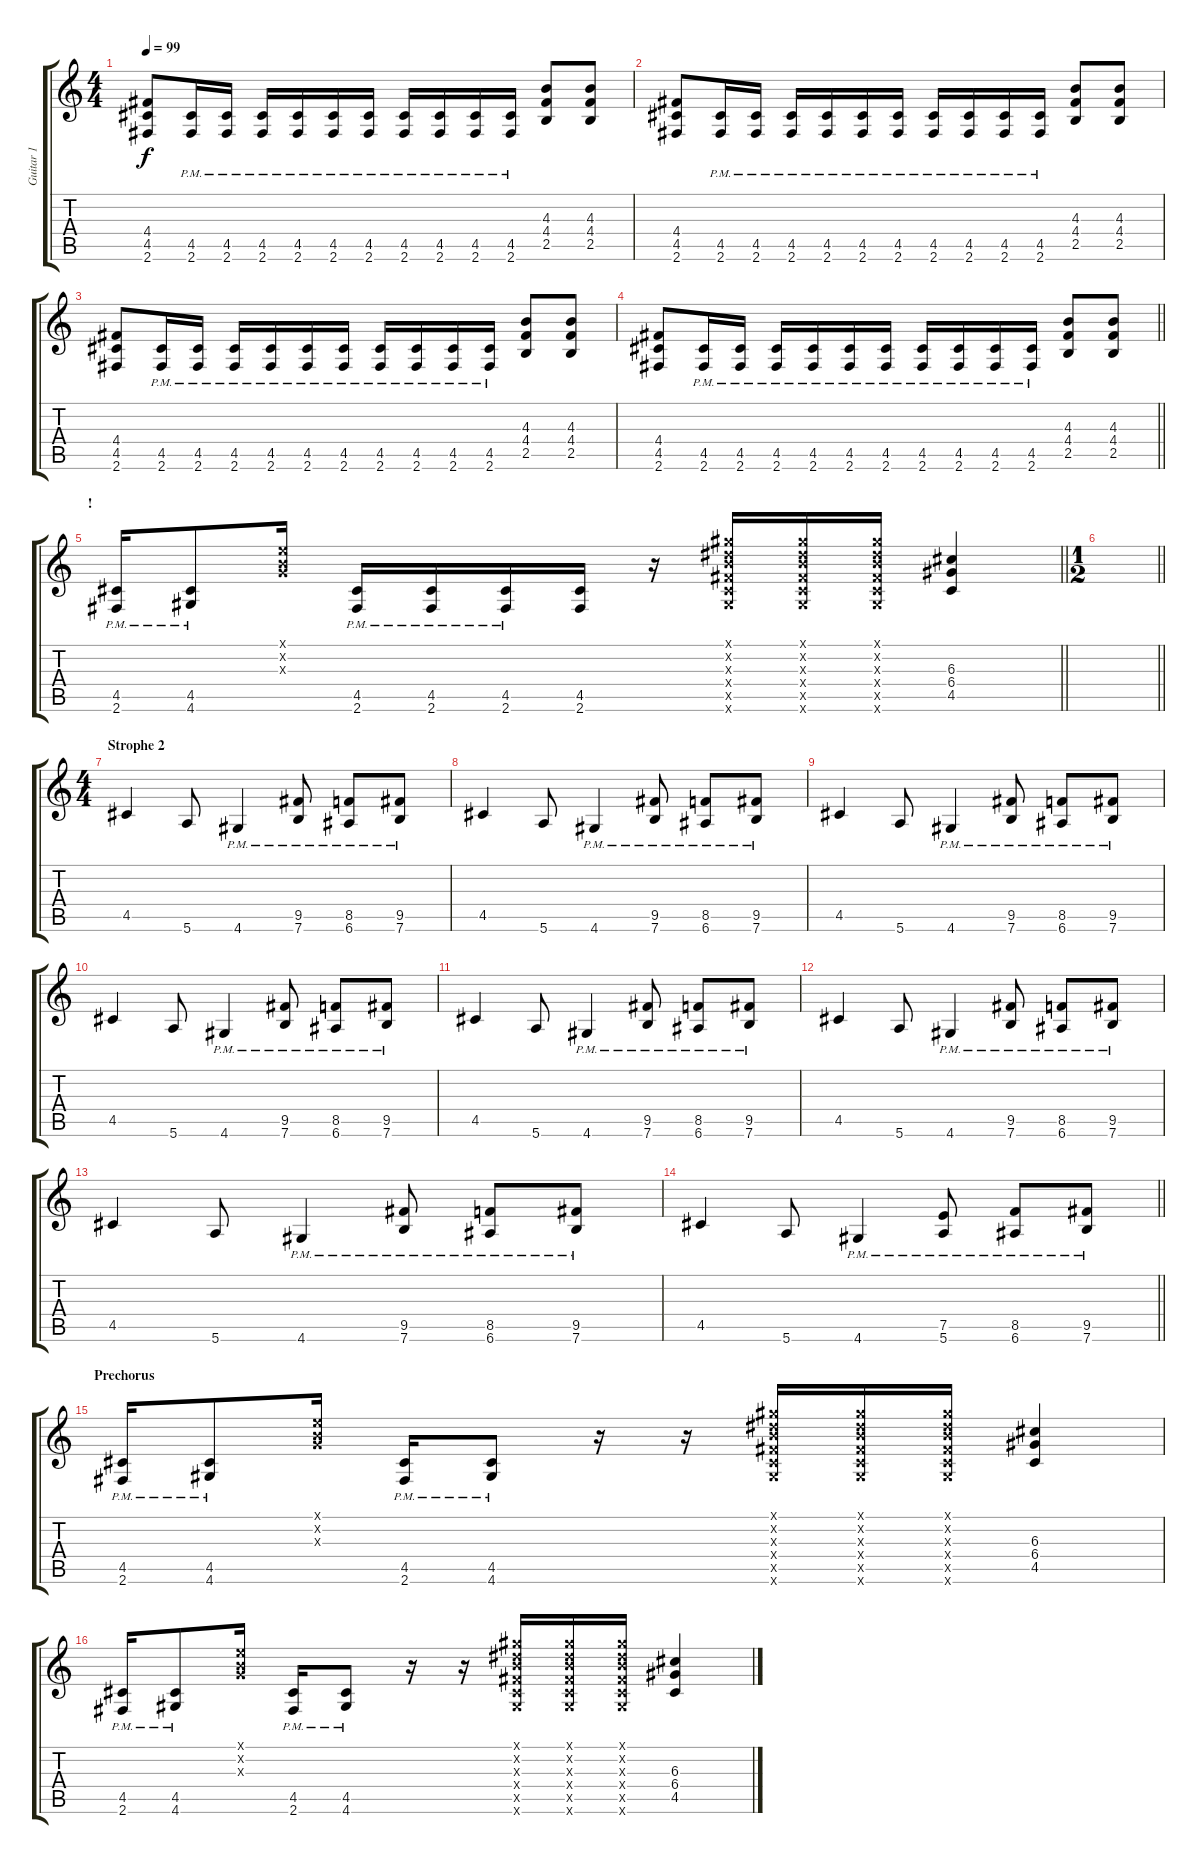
\track ("Guitar 1" "Guitar 1") {instrument distortionguitar}
\staff {score tabs}
\tuning (E4 B3 G3 D3 A2 E2) {hide}
\ts (4 4)
\tempo 99
\clef g2
\ks c
(4.4 4.5 2.6).8{dy f} (4.5{pm} 2.6{pm}).16 (4.5{pm} 2.6{pm}).16 (4.5{pm} 2.6{pm}).16 (4.5{pm} 2.6{pm}).16 (4.5{pm} 2.6{pm}).16 (4.5{pm} 2.6{pm}).16 (4.5{pm} 2.6{pm}).16 (4.5{pm} 2.6{pm}).16 (4.5{pm} 2.6{pm}).16 (4.5{pm} 2.6{pm}).16 (4.3 4.4 2.5).8 (4.3 4.4 2.5).8 |
(4.4 4.5 2.6).8 (4.5{pm} 2.6{pm}).16 (4.5{pm} 2.6{pm}).16 (4.5{pm} 2.6{pm}).16 (4.5{pm} 2.6{pm}).16 (4.5{pm} 2.6{pm}).16 (4.5{pm} 2.6{pm}).16 (4.5{pm} 2.6{pm}).16 (4.5{pm} 2.6{pm}).16 (4.5{pm} 2.6{pm}).16 (4.5{pm} 2.6{pm}).16 (4.3 4.4 2.5).8 (4.3 4.4 2.5).8 |
(4.4 4.5 2.6).8 (4.5{pm} 2.6{pm}).16 (4.5{pm} 2.6{pm}).16 (4.5{pm} 2.6{pm}).16 (4.5{pm} 2.6{pm}).16 (4.5{pm} 2.6{pm}).16 (4.5{pm} 2.6{pm}).16 (4.5{pm} 2.6{pm}).16 (4.5{pm} 2.6{pm}).16 (4.5{pm} 2.6{pm}).16 (4.5{pm} 2.6{pm}).16 (4.3 4.4 2.5).8 (4.3 4.4 2.5).8 |
\barLineRight lightlight
(4.4 4.5 2.6).8 (4.5{pm} 2.6{pm}).16 (4.5{pm} 2.6{pm}).16 (4.5{pm} 2.6{pm}).16 (4.5{pm} 2.6{pm}).16 (4.5{pm} 2.6{pm}).16 (4.5{pm} 2.6{pm}).16 (4.5{pm} 2.6{pm}).16 (4.5{pm} 2.6{pm}).16 (4.5{pm} 2.6{pm}).16 (4.5{pm} 2.6{pm}).16 (4.3 4.4 2.5).8 (4.3 4.4 2.5).8 |
\section ("" "!")
\barLineRight lightlight
(4.5{pm} 2.6{pm}).16 (4.5{pm} 4.6{pm}).8 (0.1{x} 0.2{x} 0.3{x}).16 (4.5{pm} 2.6{pm}).16 (4.5{pm} 2.6{pm}).16 (4.5{pm} 2.6{pm}).16 (4.5 2.6).16 r.16 (4.1{x} 4.2{x} 4.3{x} 4.4{x} 4.5{x} 4.6{x}).16 (4.1{x} 4.2{x} 4.3{x} 4.4{x} 4.5{x} 4.6{x}).16 (4.1{x} 4.2{x} 4.3{x} 4.4{x} 4.5{x} 4.6{x}).16 (6.3 6.4 4.5).4 |
\ts (1 2)
\barLineRight lightlight
|
\ts (4 4)
\section ("" "Strophe 2")
4.5.4 5.6.8 4.6{pm}.4 (9.5{pm} 7.6{pm}).8 (8.5{pm} 6.6{pm}).8 (9.5{pm} 7.6{pm}).8 |
4.5.4 5.6.8 4.6{pm}.4 (9.5{pm} 7.6{pm}).8 (8.5{pm} 6.6{pm}).8 (9.5{pm} 7.6{pm}).8 |
4.5.4 5.6.8 4.6{pm}.4 (9.5{pm} 7.6{pm}).8 (8.5{pm} 6.6{pm}).8 (9.5{pm} 7.6{pm}).8 |
4.5.4 5.6.8 4.6{pm}.4 (9.5{pm} 7.6{pm}).8 (8.5{pm} 6.6{pm}).8 (9.5{pm} 7.6{pm}).8 |
4.5.4 5.6.8 4.6{pm}.4 (9.5{pm} 7.6{pm}).8 (8.5{pm} 6.6{pm}).8 (9.5{pm} 7.6{pm}).8 |
4.5.4 5.6.8 4.6{pm}.4 (9.5{pm} 7.6{pm}).8 (8.5{pm} 6.6{pm}).8 (9.5{pm} 7.6{pm}).8 |
4.5.4 5.6.8 4.6{pm}.4 (9.5{pm} 7.6{pm}).8 (8.5{pm} 6.6{pm}).8 (9.5{pm} 7.6{pm}).8 |
\barLineRight lightlight
4.5.4 5.6.8 4.6{pm}.4 (7.5{pm} 5.6{pm}).8 (8.5{pm} 6.6{pm}).8 (9.5{pm} 7.6{pm}).8 |
\section ("" "Prechorus")
(4.5{pm} 2.6{pm}).16 (4.5{pm} 4.6{pm}).8 (0.1{x} 0.2{x} 0.3{x}).16 (4.5{pm} 2.6{pm}).16 (4.5{pm} 4.6{pm}).8 r.16 r.16 (4.1{x} 4.2{x} 4.3{x} 4.4{x} 4.5{x} 4.6{x}).16 (4.1{x} 4.2{x} 4.3{x} 4.4{x} 4.5{x} 4.6{x}).16 (4.1{x} 4.2{x} 4.3{x} 4.4{x} 4.5{x} 4.6{x}).16 (6.3 6.4 4.5).4 |
(4.5{pm} 2.6{pm}).16 (4.5{pm} 4.6{pm}).8 (0.1{x} 0.2{x} 0.3{x}).16 (4.5{pm} 2.6{pm}).16 (4.5{pm} 4.6{pm}).8 r.16 r.16 (4.1{x} 4.2{x} 4.3{x} 4.4{x} 4.5{x} 4.6{x}).16 (4.1{x} 4.2{x} 4.3{x} 4.4{x} 4.5{x} 4.6{x}).16 (4.1{x} 4.2{x} 4.3{x} 4.4{x} 4.5{x} 4.6{x}).16 (6.3 6.4 4.5).4
